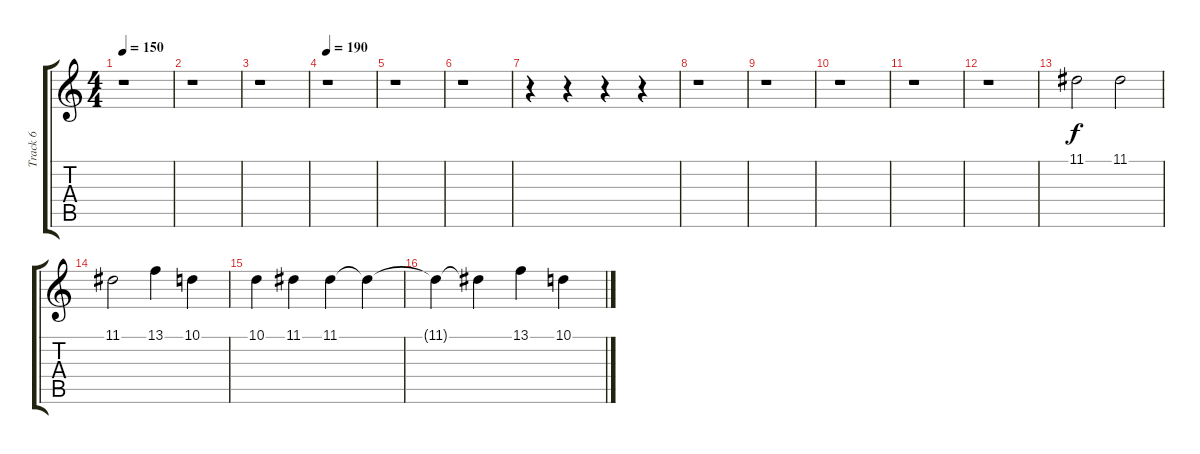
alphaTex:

\track ("Track 6" "Track 6") {instrument viola}
\staff {score tabs}
\tuning (E4 B3 G3 D3 A2 D2) {hide}
\ts (4 4)
\tempo 150
\clef g2
\ks c
r.1{dy f} |
r.1 |
r.1 |
\tempo 190
r.1 |
r.1 |
r.1 |
r.4 r.4 r.4 r.4 |
r.1 |
r.1 |
r.1 |
r.1 |
r.1 |
11.1.2 11.1.2 |
11.1.2 13.1.4 10.1.4 |
10.1.4 11.1.4 11.1.4 11.1{t}.4 |
11.1{t}.4 11.1{t}.4 13.1.4 10.1.4
